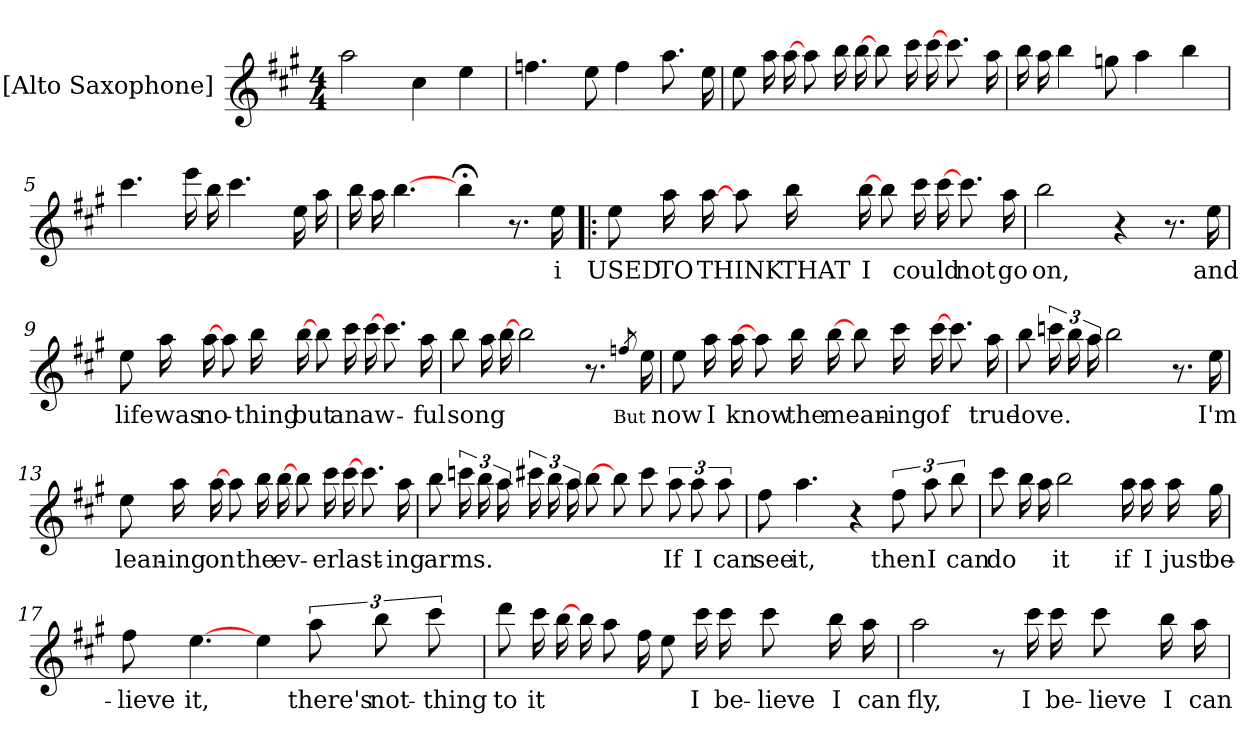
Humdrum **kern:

**kern	**text
*part1	*part1
*staff1	*staff1
*I"[Alto Saxophone]	*
*I'A Sax	*
*clefG2	*
*ITrd5c9	*
*k[]	*
*C:	*
*M4/4	*
=1	=1
2cc	.
4e	.
4g	.
=2	=2
4.a-	.
8g	.
4a-	.
8.ccL	.
16g	.
=3	=3
8gL	.
16cc	.
[16cc	.
8ccL	.
16dd	.
[16dd	.
8ddL	.
16ee	.
[16ee	.
8.eeL	.
16cc	.
=4	=4
16ddLL	.
16cc	.
4dd	.
8b-	.
4cc	.
4dd	.
!!LO:LB:g=z
=5	=5
4.ee	.
16gg	.
16dd	.
4.ee	.
16g	.
16cc	.
=6	=6
16ddLL	.
16cc	.
[4.dd	.
4dd;	.
8.r	.
16g	-i
=7!|:	=7!|:
8gL	-USED
16cc	-TO
[16cc	-THINK
8ccL	.
16dd	-THAT
[16dd	-I
8ddL	.
16ee	-could
[16ee	.
8.eeL	-not
16cc	-go
=8	=8
2dd	-on,
4r	.
8.r	.
16g	-and
!!LO:LB:g=z
=9	=9
8gL	-life
16cc	-was
[16cc	-no-
8ccL	.
16dd	-thing
[16dd	-but
8ddL	.
16ee	-an
[16ee	-aw-
8.eeL	.
16cc	-ful
=10	=10
8ddL	-song
16cc	.
[16dd	.
2dd	.
8.r	.
8qa-	-But
16g	.
=11	=11
8gL	-now
16cc	-I
[16cc	-know
8ccL	.
16dd	-the
[16dd	-mean-
8ddL	.
16ee	-ing
[16ee	-of
8.eeL	.
16cc	-true
=12	=12
8ddL	-love.
24ee-LL	.
24dd	.
24cc	.
2dd	.
8.r	.
16g	-I'm
!!LO:LB:g=z
=13	=13
8gL	-lean-
16cc	-ing
[16cc	-on
8ccL	.
16dd	-the
[16dd	-ev-
8ddL	.
16ee	-er
[16ee	-last-
8.eeL	.
16cc	-ing
=14	=14
8ddL	-arms.
24ee-LL	.
24dd	.
24cc	.
24eeLL	.
24dd	.
24cc	.
[8ddL	.
8ddL	.
8ee	.
12ccL	-If
12cc	-I
12cc	-can
=15	=15
8aL	-see
4.cc	-it,
4r	.
12aL	-then
12cc	-I
12dd	-can
=16	=16
8eeL	-do
16dd	.
16cc	.
2dd	-it
16ccLL	-if
16cc	-I
16cc	-just
16b	-be-
!!LO:LB:g=z
=17	=17
8aL	-lieve
[4.g	-it,
4g	.
12ccL	-there's
12dd	-not-
12ee	-thing
=18	=18
8ffL	-to
16ee	-it
[16dd	.
16ddLL	.
8cc	.
16a	.
8gL	.
16ee	-I
16ee	-be-
8eeL	-lieve
16dd	-I
16cc	-can
=19	=19
2cc	-fly,
8r	.
16ee	-I
16ee	-be-
8eeL	-lieve
16dd	-I
16cc	-can
=	=
*-	*-
